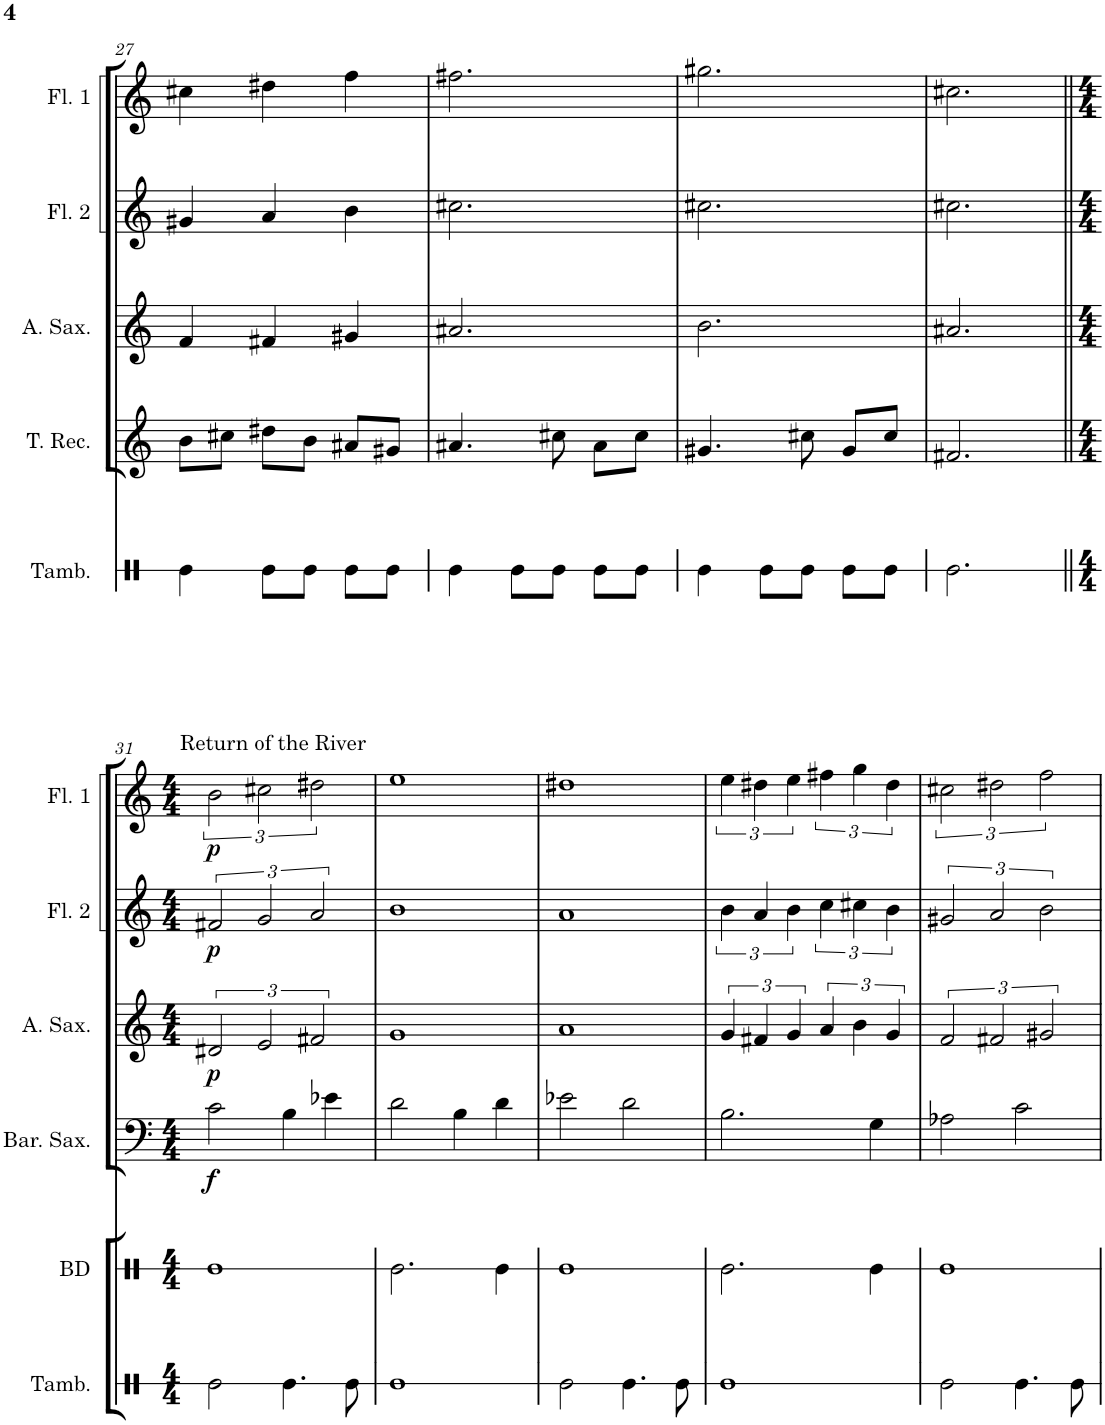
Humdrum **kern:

**kern	**kern	**dynam	**kern	**dynam	**kern	**dynam	**kern	**dynam
*part5	*part4	*part4	*part3	*part3	*part2	*part2	*part1	*part1
*staff5	*staff4	*staff4	*staff3	*staff3	*staff2	*staff2	*staff1	*staff1
*I"Tenor Recorder	*I"Baritone Saxophone	*	*I"Alto Saxophone	*	*I"Flute 2	*	*I"Flute 1	*
*I'T. Rec.	*I'Bar. Sax.	*	*I'A. Sax.	*	*I'Fl. 2	*	*I'Fl. 1	*
!!LO:PB:g=z
*clefG2	*clefF4	*	*clefG2	*	*clefG2	*	*clefG2	*
*	*Trd12c21	*	*Trd5c9	*	*	*	*	*
*k[]	*k[]	*	*k[]	*	*k[]	*	*k[]	*
*M3/4	*M3/4	*	*M3/4	*	*M3/4	*	*M3/4	*
=27	=27	=27	=27	=27	=27	=27	=27	=27
8b\L	2.r	.	4f/	.	4g#X/	.	4cc#X\	.
8cc#X\J	.	.	.	.	.	.	.	.
8dd#X\L	.	.	4f#X/	.	4a/	.	4dd#X\	.
8b\J	.	.	.	.	.	.	.	.
8a#X/L	.	.	4g#X/	.	4b\	.	4ff\	.
8g#X/J	.	.	.	.	.	.	.	.
=28	=28	=28	=28	=28	=28	=28	=28	=28
4.a#X/	2.r	.	2.a#X/	.	2.cc#X\	.	2.ff#X\	.
8cc#X\	.	.	.	.	.	.	.	.
8a#\L	.	.	.	.	.	.	.	.
8cc#\J	.	.	.	.	.	.	.	.
=29	=29	=29	=29	=29	=29	=29	=29	=29
4.g#X/	2.r	.	2.b\	.	2.cc#X\	.	2.gg#X\	.
8cc#X\	.	.	.	.	.	.	.	.
8g#/L	.	.	.	.	.	.	.	.
8cc#/J	.	.	.	.	.	.	.	.
=30	=30	=30	=30	=30	=30	=30	=30	=30
2.f#X/	2.r	.	2.a#X/	.	2.cc#X\	.	2.cc#X\	.
!!LO:LB:g=z
=31||	=31||	=31||	=31||	=31||	=31||	=31||	=31||	=31||
*M4/4	*M4/4	*	*M4/4	*	*M4/4	*	*M4/4	*
!	!	!	!	!	!	!	!LO:TX:a:t=Return of the River	!
!	!	!LO:DY:b	!	!LO:DY:b	!	!LO:DY:b	!	!LO:DY:b
1r	2c\	f	3d#X/	p	3f#X/	p	3b\	p
.	.	.	3e/	.	3g/	.	3cc#X\	.
.	4B\	.	.	.	.	.	.	.
.	.	.	3f#X/	.	3a/	.	3dd#X\	.
.	4e-X\	.	.	.	.	.	.	.
=32	=32	=32	=32	=32	=32	=32	=32	=32
1r	2d\	.	1g	.	1b	.	1ee	.
.	4B\	.	.	.	.	.	.	.
.	4d\	.	.	.	.	.	.	.
=33	=33	=33	=33	=33	=33	=33	=33	=33
1r	2e-X\	.	1a	.	1a	.	1dd#X	.
.	2d\	.	.	.	.	.	.	.
=34	=34	=34	=34	=34	=34	=34	=34	=34
1r	2.B\	.	6g/	.	6b\	.	6ee\	.
.	.	.	6f#X/	.	6a/	.	6dd#X\	.
.	.	.	6g/	.	6b\	.	6ee\	.
.	.	.	6a/	.	6cc\	.	6ff#X\	.
.	.	.	6b\	.	6cc#X\	.	6gg\	.
.	4G\	.	.	.	.	.	.	.
.	.	.	6g/	.	6b\	.	6dd#\	.
=35	=35	=35	=35	=35	=35	=35	=35	=35
1r	2A-X\	.	3f/	.	3g#X/	.	3cc#X\	.
.	.	.	3f#X/	.	3a/	.	3dd#X\	.
.	2c\	.	.	.	.	.	.	.
.	.	.	3g#X/	.	3b\	.	3ff\	.
=	=	=	=	=	=	=	=	=
*-	*-	*-	*-	*-	*-	*-	*-	*-
